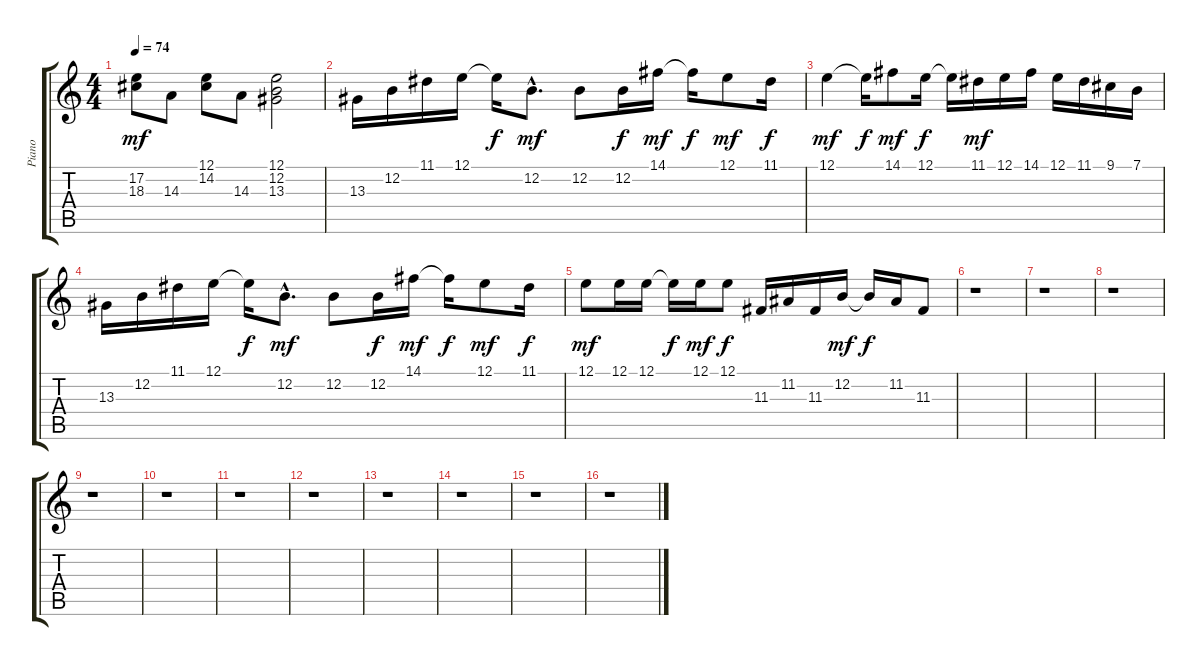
\track ("Piano" "Piano") {instrument acousticgrandpiano}
\staff {score tabs}
\tuning (E4 B3 G3 D3 A2 E2) {hide}
\ts (4 4)
\tempo 74
\clef g2
\ks c
(17.2 18.3).8{dy mf} 14.3.8 (12.1 14.2).8 14.3.8 (12.1 12.2 13.3).2 |
13.3.16 12.2.16 11.1.16 12.1.16 12.1{t}.16{dy f} 12.2{hac}.8{d dy mf} 12.2.8 12.2.16{dy f} 14.1.16{dy mf} 14.1{t}.16{dy f} 12.1.8{dy mf} 11.1.16{dy f} |
12.1.4{dy mf} 12.1{t}.16{dy f} 14.1.8{dy mf} 12.1.16{dy f} 12.1{t}.16 11.1.16{dy mf} 12.1.16 14.1.16 12.1.16 11.1.16 9.1.16 7.1.16 |
13.3.16 12.2.16 11.1.16 12.1.16 12.1{t}.16{dy f} 12.2{hac}.8{d dy mf} 12.2.8 12.2.16{dy f} 14.1.16{dy mf} 14.1{t}.16{dy f} 12.1.8{dy mf} 11.1.16{dy f} |
12.1.8{dy mf} 12.1.16 12.1.16 12.1{t}.16{dy f} 12.1.16{dy mf} 12.1.8{dy f} 11.3.16 11.2.16 11.3.16 12.2.16{dy mf} 12.2{t}.16{dy f} 11.2.16 11.3.8 |
r.1 |
r.1 |
r.1 |
r.1 |
r.1 |
r.1 |
r.1 |
r.1 |
r.1 |
r.1 |
r.1
